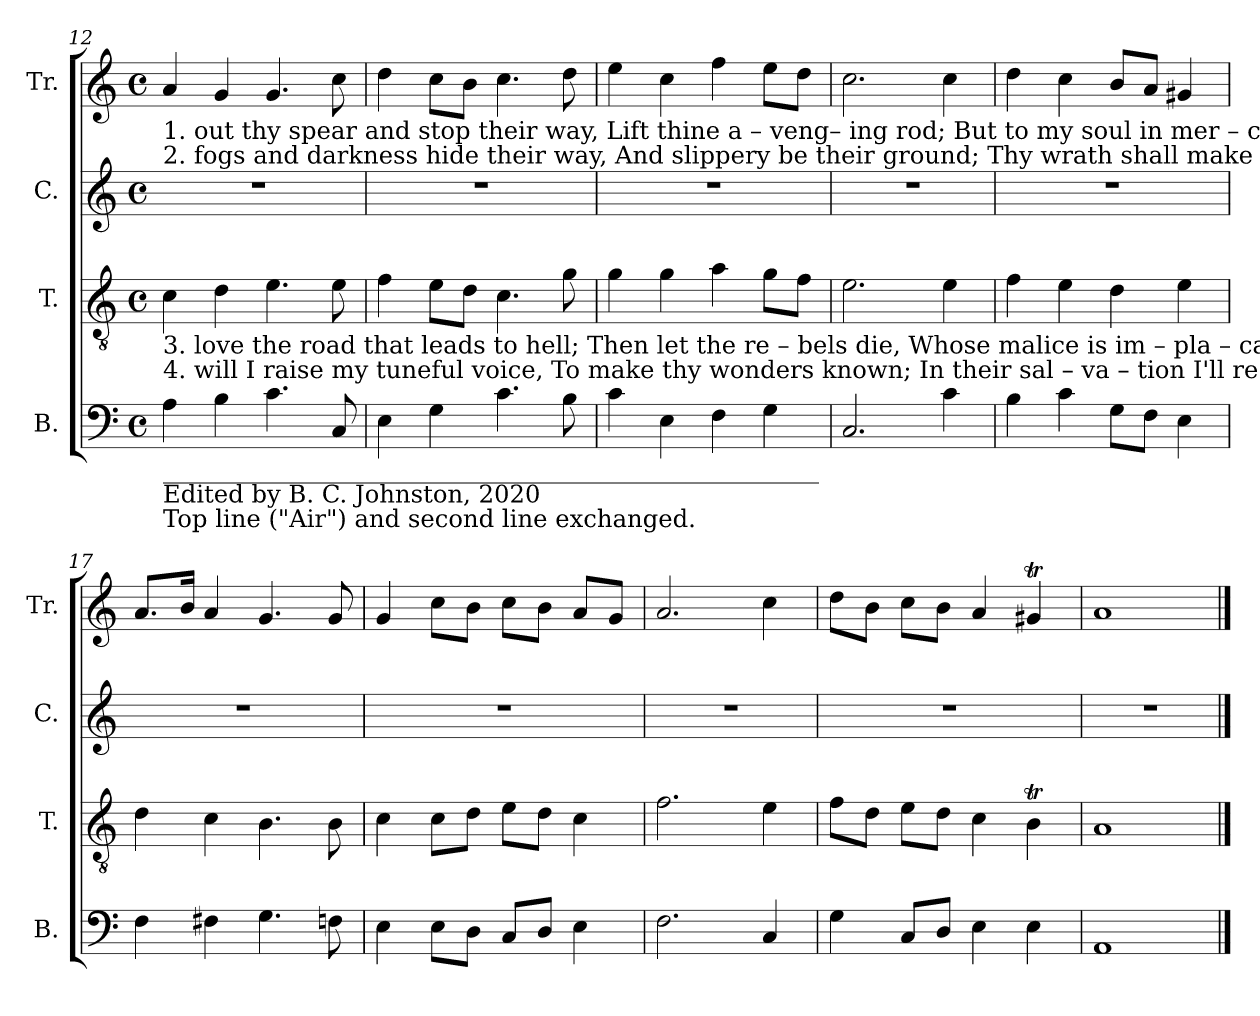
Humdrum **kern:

**kern	**kern	**kern	**kern
*part4	*part3	*part2	*part1
*staff4	*staff3	*staff2	*staff1
*I"B.	*I"T.	*I"C.	*I"Tr.
*I'B.	*I'T.	*I'C.	*I'Tr.
!!LO:LB:g=z
*clefF4	*clefGv2	*clefG2	*clefG2
*k[]	*k[]	*k[]	*k[]
*M4/4	*M4/4	*M4/4	*M4/4
*met(c)	*met(c)	*met(c)	*met(c)
=12	=12	=12	=12
!	!	!	!LO:TX:b:t=1. out  thy spear and stop  their way,  Lift  thine  a – veng– ing rod;   But   to   my   soul     in     mer  –  cy    say,     I       am    thy    Sa   –   vior   God!    I       am     thy     Sa – vior   God!
!	!	!	!LO:TX:b:t=2. fogs and darkness hide  their way,  And slippery be their ground;   Thy wrath shall make their lives     a      prey,  And    all   their   rage      confound,  And    all     their   rage   confound.
!	!LO:TX:b:t=3. love the road  that  leads  to  hell;   Then let the  re – bels    die,   Whose  malice  is      im –  pla  –  ca  – ble    A – gainst   the    Lord    on       high,   A – gainst   the    Lord  on     high.	!	!
!	!LO:TX:b:t=4. will   I   raise   my   tuneful  voice,  To make thy wonders known;   In  their  sal  – va  – tion    I'll      re – joice,  And  bless  thee    for     my       own,  And   bless  thee   for    my    own.	!	!
!LO:TX:b:t=______________________________________________________	!	!	!
!LO:TX:b:t=Edited by B. C. Johnston, 2020	!	!	!
!LO:TX:b:t=Top line ("Air") and second line exchanged.	!	!	!
4A!\	4c!\	1r	4a!/
4B!\	4d!\	.	4g!/
4.c!\	4.e!\	.	4.g!/
8C!/	8e!\	.	8cc!\
=13	=13	=13	=13
4E!\	4f!\	1r	4dd!\
4G!\	8e!\L	.	8cc!\L
.	8d!\J	.	8b!\J
4.c!\	4.c!\	.	4.cc!\
8B!\	8g!\	.	8dd!\
=14	=14	=14	=14
4c!\	4g!\	1r	4ee!\
4E!\	4g!\	.	4cc!\
4F!\	4a!\	.	4ff!\
4G!\	8g!\L	.	8ee!\L
.	8f!\J	.	8dd!\J
=15	=15	=15	=15
2.C!/	2.e!\	1r	2.cc!\
4c!\	4e!\	.	4cc!\
=16	=16	=16	=16
4B!\	4f!\	1r	4dd!\
4c!\	4e!\	.	4cc!\
8G!\L	4d!\	.	8b!/L
8F!\J	.	.	8a!/J
4E!\	4e!\	.	4g#X!/
=17	=17	=17	=17
4F!\	4d!\	1r	8.a!/L
.	.	.	16b!/Jk
4F#X!\	4c!\	.	4a!/
4.G!\	4.B!\	.	4.g!/
8Fn!\	8B!\	.	8g!/
=18	=18	=18	=18
4E!\	4c!\	1r	4g!/
8E!\L	8c!\L	.	8cc!\L
8D!\J	8d!\J	.	8b!\J
8C!/L	8e!\L	.	8cc!\L
8D!/J	8d!\J	.	8b!\J
4E!\	4c!\	.	8a!/L
.	.	.	8g!/J
=19	=19	=19	=19
2.F!\	2.f!\	1r	2.a!/
4C!/	4e!\	.	4cc!\
=20	=20	=20	=20
4G!\	8f!\L	1r	8dd!\L
.	8d!\J	.	8b!\J
8C!/L	8e!\L	.	8cc!\L
8D!/J	8d!\J	.	8b!\J
4E!\	4c!\	.	4a!/
4E!\	4Bt!\	.	4g#Xt!/
=21	=21	=21	=21
1AA!	1A!	1r	1a!
==	==	==	==
*-	*-	*-	*-
